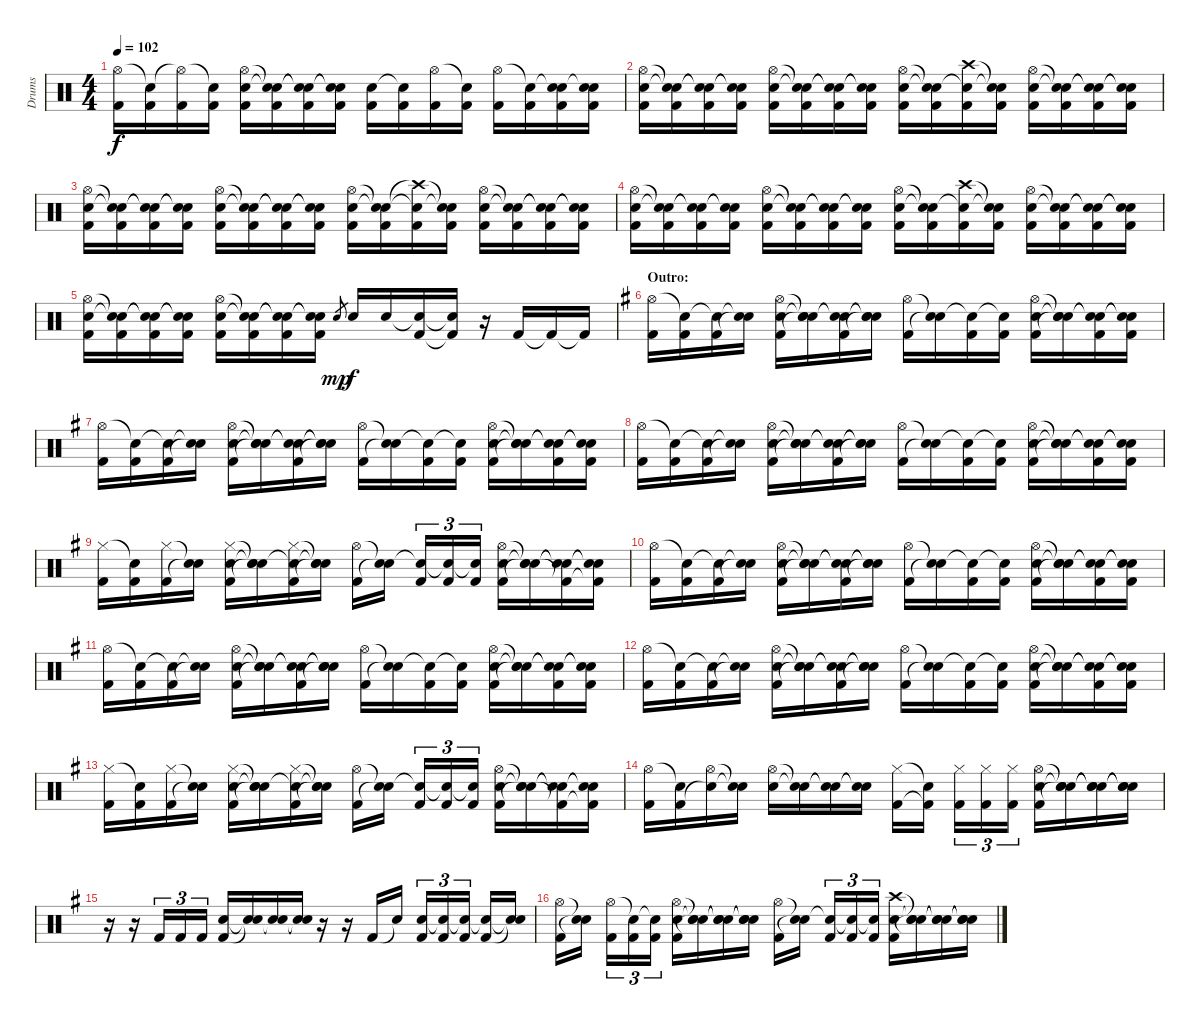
\track ("Drums" "Drums") {instrument percussion}
\staff {score}
\articulation defaults
\ts (4 4)
\tempo 102
\clef neutral
\ks c
("Hi-Hat (open)" "Kick (hit) 2").16{dy f} ("Snare (hit)"{t} "Kick (hit) 2").16 ("Hi-Hat (open)"{t} "Kick (hit) 2").16 ("Snare (hit)"{t} "Kick (hit) 2").16 ("Hi-Hat (open)" "Snare (hit) 2" "Kick (hit) 2").16 ("Snare (hit)"{t} "Snare (hit)"{t} "Kick (hit) 2").16 ("Snare (hit)"{t} "Snare (hit)"{t} "Kick (hit) 2").16 ("Snare (hit)"{t} "Snare (hit)"{t} "Kick (hit) 2").16 ("Snare (hit) 2" "Kick (hit) 2").16 ("Snare (hit)"{t} "Kick (hit) 2").16 ("Hi-Hat (open)" "Kick (hit) 2").16 ("Snare (hit)"{t} "Kick (hit) 2").16 ("Hi-Hat (open)" "Kick (hit) 2").16 ("Snare (hit)"{t} "Kick (hit) 2").16 ("Snare (hit)"{t} "Snare (hit) 2" "Kick (hit) 2").16 ("Snare (hit)"{t} "Snare (hit) 2" "Kick (hit) 2").16 |
("Hi-Hat (open)" "Snare (hit) 2" "Kick (hit) 2").16 ("Snare (hit)"{t} "Snare (hit) 2"{t} "Kick (hit) 2").16 ("Snare (hit)"{t} "Snare (hit) 2"{t} "Kick (hit) 2").16 ("Snare (hit)"{t} "Snare (hit) 2"{t} "Kick (hit) 2").16 ("Hi-Hat (open)" "Snare (hit) 2" "Kick (hit) 2").16 ("Snare (hit)"{t} "Snare (hit) 2"{t} "Kick (hit) 2").16 ("Snare (hit)"{t} "Snare (hit) 2"{t} "Kick (hit) 2").16 ("Snare (hit)"{t} "Snare (hit) 2"{t} "Kick (hit) 2").16 ("Hi-Hat (open)" "Snare (hit) 2" "Kick (hit) 2").16 ("Snare (hit)"{t} "Snare (hit) 2"{t} "Kick (hit) 2").16 ("Crash high (hit)" "Snare (hit) 2"{t} "Kick (hit) 2").16 ("Snare (hit)"{t} "Snare (hit) 2"{t} "Kick (hit) 2").16 ("Hi-Hat (open)" "Snare (hit) 2" "Kick (hit) 2").16 ("Snare (hit)"{t} "Snare (hit) 2"{t} "Kick (hit) 2").16 ("Snare (hit)"{t} "Snare (hit) 2"{t} "Kick (hit) 2").16 ("Snare (hit)"{t} "Snare (hit) 2"{t} "Kick (hit) 2").16 |
("Hi-Hat (open)" "Snare (hit) 2" "Kick (hit) 2").16 ("Snare (hit)"{t} "Snare (hit) 2"{t} "Kick (hit) 2").16 ("Snare (hit)"{t} "Snare (hit) 2"{t} "Kick (hit) 2").16 ("Snare (hit)"{t} "Snare (hit) 2"{t} "Kick (hit) 2").16 ("Hi-Hat (open)" "Snare (hit) 2" "Kick (hit) 2").16 ("Snare (hit)"{t} "Snare (hit) 2"{t} "Kick (hit) 2").16 ("Snare (hit)"{t} "Snare (hit) 2"{t} "Kick (hit) 2").16 ("Snare (hit)"{t} "Snare (hit) 2"{t} "Kick (hit) 2").16 ("Hi-Hat (open)" "Snare (hit) 2" "Kick (hit) 2").16 ("Snare (hit)"{t} "Snare (hit) 2"{t} "Kick (hit) 2").16 ("Crash high (hit)"{t} "Snare (hit) 2"{t} "Kick (hit) 2").16 ("Snare (hit)"{t} "Snare (hit) 2"{t} "Kick (hit) 2").16 ("Hi-Hat (open)" "Snare (hit) 2" "Kick (hit) 2").16 ("Snare (hit)"{t} "Snare (hit) 2"{t} "Kick (hit) 2").16 ("Snare (hit)"{t} "Snare (hit) 2"{t} "Kick (hit) 2").16 ("Snare (hit)"{t} "Snare (hit) 2"{t} "Kick (hit) 2").16 |
("Hi-Hat (open)" "Snare (hit) 2" "Kick (hit) 2").16 ("Snare (hit)"{t} "Snare (hit) 2"{t} "Kick (hit) 2").16 ("Snare (hit)"{t} "Snare (hit) 2"{t} "Kick (hit) 2").16 ("Snare (hit)"{t} "Snare (hit) 2"{t} "Kick (hit) 2").16 ("Hi-Hat (open)" "Snare (hit) 2" "Kick (hit) 2").16 ("Snare (hit)"{t} "Snare (hit) 2"{t} "Kick (hit) 2").16 ("Snare (hit)"{t} "Snare (hit) 2"{t} "Kick (hit) 2").16 ("Snare (hit)"{t} "Snare (hit) 2"{t} "Kick (hit) 2").16 ("Hi-Hat (open)" "Snare (hit) 2" "Kick (hit) 2").16 ("Snare (hit)"{t} "Snare (hit) 2"{t} "Kick (hit) 2").16 ("Crash high (hit)" "Snare (hit) 2"{t} "Kick (hit) 2").16 ("Snare (hit)"{t} "Snare (hit) 2"{t} "Kick (hit) 2").16 ("Hi-Hat (open)" "Snare (hit) 2" "Kick (hit) 2").16 ("Snare (hit)"{t} "Snare (hit) 2"{t} "Kick (hit) 2").16 ("Snare (hit)"{t} "Snare (hit) 2"{t} "Kick (hit) 2").16 ("Snare (hit)"{t} "Snare (hit) 2"{t} "Kick (hit) 2").16 |
("Hi-Hat (open)" "Snare (hit) 2" "Kick (hit) 2").16 ("Snare (hit)"{t} "Snare (hit) 2"{t} "Kick (hit) 2").16 ("Snare (hit)"{t} "Snare (hit) 2"{t} "Kick (hit) 2").16 ("Snare (hit)"{t} "Snare (hit) 2"{t} "Kick (hit) 2").16 ("Hi-Hat (open)" "Snare (hit) 2" "Kick (hit) 2").16 ("Snare (hit)"{t} "Snare (hit) 2"{t} "Kick (hit) 2").16 ("Snare (hit)"{t} "Snare (hit) 2"{t} "Kick (hit) 2").16 ("Snare (hit)"{t} "Snare (hit) 2"{t} "Kick (hit) 2").16 "Snare (hit) 2".8{gr dy mp} "Snare (hit) 2".16{dy f} "Snare (hit) 2".16 ("Snare (hit) 2"{t} "Kick (hit) 2").16 ("Snare (hit) 2"{t} "Kick (hit) 2"{t}).16 r.16 "Kick (hit) 2".16 "Kick (hit) 2"{t}.16 "Kick (hit) 2"{t}.16 |
\section ("" "Outro:")
\ks g
("Hi-Hat (open)" "Kick (hit) 2").16 ("Snare (hit)"{t} "Kick (hit) 2").16 ("Snare (hit)"{t} "Kick (hit) 2").16 ("Snare (hit)"{t} "Snare (hit)"{t}).16 ("Hi-Hat (open)" "Snare (hit) 2" "Kick (hit) 2").16 ("Snare (hit)"{t} "Snare (hit)"{t} "Snare (hit)"{t}).16 ("Snare (hit)"{t} "Snare (hit)"{t} "Kick (hit) 2").16 ("Snare (hit)"{t} "Snare (hit)"{t} "Snare (hit)"{t}).16 ("Hi-Hat (open)" "Kick (hit) 2").16 ("Snare (hit)"{t} "Snare (hit)"{t}).16 ("Snare (hit)"{t} "Kick (hit) 2").16 ("Snare (hit)"{t} "Kick (hit) 2").16 ("Hi-Hat (open)" "Snare (hit) 2" "Kick (hit) 2").16 ("Snare (hit)"{t} "Snare (hit)"{t} "Snare (hit)"{t}).16 ("Snare (hit)"{t} "Snare (hit)"{t} "Kick (hit) 2").16 ("Snare (hit)"{t} "Snare (hit)"{t} "Kick (hit) 2").16 |
("Hi-Hat (open)" "Kick (hit) 2").16 ("Snare (hit)"{t} "Kick (hit) 2").16 ("Snare (hit)"{t} "Kick (hit) 2").16 ("Snare (hit)"{t} "Snare (hit)"{t}).16 ("Hi-Hat (open)" "Snare (hit) 2" "Kick (hit) 2").16 ("Snare (hit)"{t} "Snare (hit)"{t} "Snare (hit)"{t}).16 ("Snare (hit)"{t} "Snare (hit)"{t} "Kick (hit) 2").16 ("Snare (hit)"{t} "Snare (hit)"{t} "Snare (hit)"{t}).16 ("Hi-Hat (open)" "Kick (hit) 2").16 ("Snare (hit)"{t} "Snare (hit)"{t}).16 ("Snare (hit)"{t} "Kick (hit) 2").16 ("Snare (hit)"{t} "Kick (hit) 2").16 ("Hi-Hat (open)" "Snare (hit) 2" "Kick (hit) 2").16 ("Snare (hit)"{t} "Snare (hit)"{t} "Snare (hit)"{t}).16 ("Snare (hit)"{t} "Snare (hit)"{t} "Kick (hit) 2").16 ("Snare (hit)"{t} "Snare (hit)"{t} "Kick (hit) 2").16 |
("Hi-Hat (open)" "Kick (hit) 2").16 ("Snare (hit)"{t} "Kick (hit) 2").16 ("Snare (hit)"{t} "Kick (hit) 2").16 ("Snare (hit)"{t} "Snare (hit)"{t}).16 ("Hi-Hat (open)" "Snare (hit) 2" "Kick (hit) 2").16 ("Snare (hit)"{t} "Snare (hit)"{t} "Snare (hit)"{t}).16 ("Snare (hit)"{t} "Snare (hit)"{t} "Kick (hit) 2").16 ("Snare (hit)"{t} "Snare (hit)"{t} "Snare (hit)"{t}).16 ("Hi-Hat (open)" "Kick (hit) 2").16 ("Snare (hit)"{t} "Snare (hit)"{t}).16 ("Snare (hit)"{t} "Kick (hit) 2").16 ("Snare (hit)"{t} "Kick (hit) 2").16 ("Hi-Hat (open)" "Snare (hit) 2" "Kick (hit) 2").16 ("Snare (hit)"{t} "Snare (hit)"{t} "Snare (hit)"{t}).16 ("Snare (hit)"{t} "Snare (hit)"{t} "Kick (hit) 2").16 ("Snare (hit)"{t} "Snare (hit)"{t} "Kick (hit) 2").16 |
("Hi-Hat (closed)" "Kick (hit) 2").16 ("Snare (hit)"{t} "Kick (hit) 2").16 ("Hi-Hat (closed)" "Kick (hit) 2").16 ("Snare (hit)"{t} "Snare (hit)"{t}).16 ("Hi-Hat (closed)" "Snare (hit) 2" "Kick (hit) 2").16 ("Snare (hit)"{t} "Snare (hit)"{t} "Snare (hit)"{t}).16 ("Hi-Hat (closed)" "Snare (hit)"{t} "Kick (hit) 2").16 ("Snare (hit)"{t} "Snare (hit)"{t} "Snare (hit)"{t}).16 ("Hi-Hat (open)" "Kick (hit) 2").16 ("Snare (hit)"{t} "Snare (hit)"{t}).16 ("Snare (hit)"{t} "Kick (hit) 2").16{tu (3 2)} ("Snare (hit)"{t} "Kick (hit) 2").16{tu (3 2)} ("Snare (hit)"{t} "Kick (hit) 2").16{tu (3 2)} ("Hi-Hat (open)" "Snare (hit) 2" "Kick (hit) 2").16 ("Snare (hit)"{t} "Snare (hit)"{t} "Snare (hit)"{t}).16 ("Snare (hit)"{t} "Snare (hit)"{t} "Kick (hit) 2"{t}).16 ("Snare (hit)"{t} "Snare (hit)"{t} "Kick (hit) 2"{t}).16 |
("Hi-Hat (open)" "Kick (hit) 2").16 ("Snare (hit)"{t} "Kick (hit) 2").16 ("Snare (hit)"{t} "Kick (hit) 2").16 ("Snare (hit)"{t} "Snare (hit)"{t}).16 ("Hi-Hat (open)" "Snare (hit) 2" "Kick (hit) 2").16 ("Snare (hit)"{t} "Snare (hit)"{t} "Snare (hit)"{t}).16 ("Snare (hit)"{t} "Snare (hit)"{t} "Kick (hit) 2").16 ("Snare (hit)"{t} "Snare (hit)"{t} "Snare (hit)"{t}).16 ("Hi-Hat (open)" "Kick (hit) 2").16 ("Snare (hit)"{t} "Snare (hit)"{t}).16 ("Snare (hit)"{t} "Kick (hit) 2").16 ("Snare (hit)"{t} "Kick (hit) 2").16 ("Hi-Hat (open)" "Snare (hit) 2" "Kick (hit) 2").16 ("Snare (hit)"{t} "Snare (hit)"{t} "Snare (hit)"{t}).16 ("Snare (hit)"{t} "Snare (hit)"{t} "Kick (hit) 2").16 ("Snare (hit)"{t} "Snare (hit)"{t} "Kick (hit) 2").16 |
("Hi-Hat (open)" "Kick (hit) 2").16 ("Snare (hit)"{t} "Kick (hit) 2").16 ("Snare (hit)"{t} "Kick (hit) 2").16 ("Snare (hit)"{t} "Snare (hit)"{t}).16 ("Hi-Hat (open)" "Snare (hit) 2" "Kick (hit) 2").16 ("Snare (hit)"{t} "Snare (hit)"{t} "Snare (hit)"{t}).16 ("Snare (hit)"{t} "Snare (hit)"{t} "Kick (hit) 2").16 ("Snare (hit)"{t} "Snare (hit)"{t} "Snare (hit)"{t}).16 ("Hi-Hat (open)" "Kick (hit) 2").16 ("Snare (hit)"{t} "Snare (hit)"{t}).16 ("Snare (hit)"{t} "Kick (hit) 2").16 ("Snare (hit)"{t} "Kick (hit) 2").16 ("Hi-Hat (open)" "Snare (hit) 2" "Kick (hit) 2").16 ("Snare (hit)"{t} "Snare (hit)"{t} "Snare (hit)"{t}).16 ("Snare (hit)"{t} "Snare (hit)"{t} "Kick (hit) 2").16 ("Snare (hit)"{t} "Snare (hit)"{t} "Kick (hit) 2").16 |
("Hi-Hat (open)" "Kick (hit) 2").16 ("Snare (hit)"{t} "Kick (hit) 2").16 ("Snare (hit)"{t} "Kick (hit) 2").16 ("Snare (hit)"{t} "Snare (hit)"{t}).16 ("Hi-Hat (open)" "Snare (hit) 2" "Kick (hit) 2").16 ("Snare (hit)"{t} "Snare (hit)"{t} "Snare (hit)"{t}).16 ("Snare (hit)"{t} "Snare (hit)"{t} "Kick (hit) 2").16 ("Snare (hit)"{t} "Snare (hit)"{t} "Snare (hit)"{t}).16 ("Hi-Hat (open)" "Kick (hit) 2").16 ("Snare (hit)"{t} "Snare (hit)"{t}).16 ("Snare (hit)"{t} "Kick (hit) 2").16 ("Snare (hit)"{t} "Kick (hit) 2").16 ("Hi-Hat (open)" "Snare (hit) 2" "Kick (hit) 2").16 ("Snare (hit)"{t} "Snare (hit)"{t} "Snare (hit)"{t}).16 ("Snare (hit)"{t} "Snare (hit)"{t} "Kick (hit) 2").16 ("Snare (hit)"{t} "Snare (hit)"{t} "Kick (hit) 2").16 |
("Hi-Hat (closed)" "Kick (hit) 2").16 ("Snare (hit)"{t} "Kick (hit) 2").16 ("Hi-Hat (closed)" "Kick (hit) 2").16 ("Snare (hit)"{t} "Snare (hit)"{t}).16 ("Hi-Hat (closed)" "Snare (hit) 2" "Kick (hit) 2").16 ("Snare (hit)"{t} "Snare (hit)"{t} "Snare (hit)"{t}).16 ("Hi-Hat (closed)" "Snare (hit)"{t} "Kick (hit) 2").16 ("Snare (hit)"{t} "Snare (hit)"{t} "Snare (hit)"{t}).16 ("Hi-Hat (open)" "Kick (hit) 2").16 ("Snare (hit)"{t} "Snare (hit)"{t}).16 ("Snare (hit)"{t} "Kick (hit) 2").16{tu (3 2)} ("Snare (hit)"{t} "Kick (hit) 2").16{tu (3 2)} ("Snare (hit)"{t} "Kick (hit) 2").16{tu (3 2)} ("Hi-Hat (open)" "Snare (hit) 2" "Kick (hit) 2").16 ("Snare (hit)"{t} "Snare (hit)"{t} "Snare (hit)"{t}).16 ("Snare (hit)"{t} "Snare (hit)"{t} "Kick (hit) 2"{t}).16 ("Snare (hit)"{t} "Snare (hit)"{t} "Kick (hit) 2"{t}).16 |
("Hi-Hat (open)" "Kick (hit) 2").16 ("Snare (hit)"{t} "Kick (hit) 2").16 ("Hi-Hat (open)" "Snare (hit)"{t}).16 ("Snare (hit)"{t} "Snare (hit)"{t}).16 ("Hi-Hat (open)" "Snare (hit) 2").16 ("Snare (hit)"{t} "Snare (hit)"{t}).16 ("Snare (hit)"{t} "Snare (hit)"{t}).16 ("Snare (hit)"{t} "Snare (hit)"{t}).16 ("Hi-Hat (closed)" "Kick (hit) 2").16 ("Snare (hit)"{t} "Kick (hit) 2"{t}).16 ("Hi-Hat (closed)" "Kick (hit) 2").16{tu (3 2)} ("Hi-Hat (closed)" "Kick (hit) 2").16{tu (3 2)} ("Hi-Hat (closed)" "Kick (hit) 2").16{tu (3 2)} ("Hi-Hat (open)" "Snare (hit) 2" "Kick (hit) 2").16 ("Snare (hit)"{t} "Snare (hit)"{t} "Snare (hit)"{t}).16 ("Snare (hit)"{t} "Snare (hit)"{t} "Snare (hit)"{t}).16 ("Snare (hit)"{t} "Snare (hit)"{t} "Snare (hit)"{t}).16 |
r.16 r.16 "Kick (hit) 2".16{tu (3 2)} "Kick (hit) 2".16{tu (3 2)} "Kick (hit) 2".16{tu (3 2)} ("Snare (hit) 2" "Kick (hit) 2").16 ("Snare (hit)"{t} "Snare (hit)"{t}).16 ("Snare (hit) 2" "Snare (hit)"{t}).16 ("Snare (hit)"{t} "Snare (hit)"{t}).16 r.16 r.16 "Kick (hit) 2".16 "Snare (hit)"{t}.16 ("Snare (hit) 2" "Kick (hit) 2").16{tu (3 2)} ("Snare (hit)"{t} "Kick (hit) 2").16{tu (3 2)} ("Snare (hit)"{t} "Kick (hit) 2").16{tu (3 2)} ("Snare (hit)"{t} "Kick (hit) 2").16 ("Snare (hit)"{t} "Snare (hit)"{t}).16 |
("Hi-Hat (open)" "Kick (hit) 2").16 ("Snare (hit)"{t} "Snare (hit)"{t}).16 ("Hi-Hat (open)" "Kick (hit) 2").16{tu (3 2)} ("Snare (hit)"{t} "Kick (hit) 2").16{tu (3 2)} ("Snare (hit)"{t} "Kick (hit) 2").16{tu (3 2)} ("Hi-Hat (open)" "Snare (hit) 2" "Kick (hit) 2").16 ("Snare (hit)"{t} "Snare (hit)"{t} "Snare (hit)"{t}).16 ("Snare (hit)"{t} "Snare (hit)"{t} "Snare (hit)"{t}).16 ("Snare (hit)"{t} "Snare (hit)"{t} "Snare (hit)"{t}).16 ("Hi-Hat (open)" "Kick (hit) 2").16 ("Snare (hit)"{t} "Snare (hit)"{t}).16 ("Snare (hit)"{t} "Kick (hit) 2").16{tu (3 2)} ("Snare (hit)"{t} "Kick (hit) 2").16{tu (3 2)} ("Snare (hit)"{t} "Kick (hit) 2").16{tu (3 2)} ("Crash high (hit)" "Snare (hit) 2" "Kick (hit) 2").16 ("Snare (hit)"{t} "Snare (hit)"{t} "Snare (hit)"{t}).16 ("Snare (hit)"{t} "Snare (hit)"{t} "Snare (hit)"{t}).16 ("Snare (hit)"{t} "Snare (hit)"{t} "Snare (hit)"{t}).16
